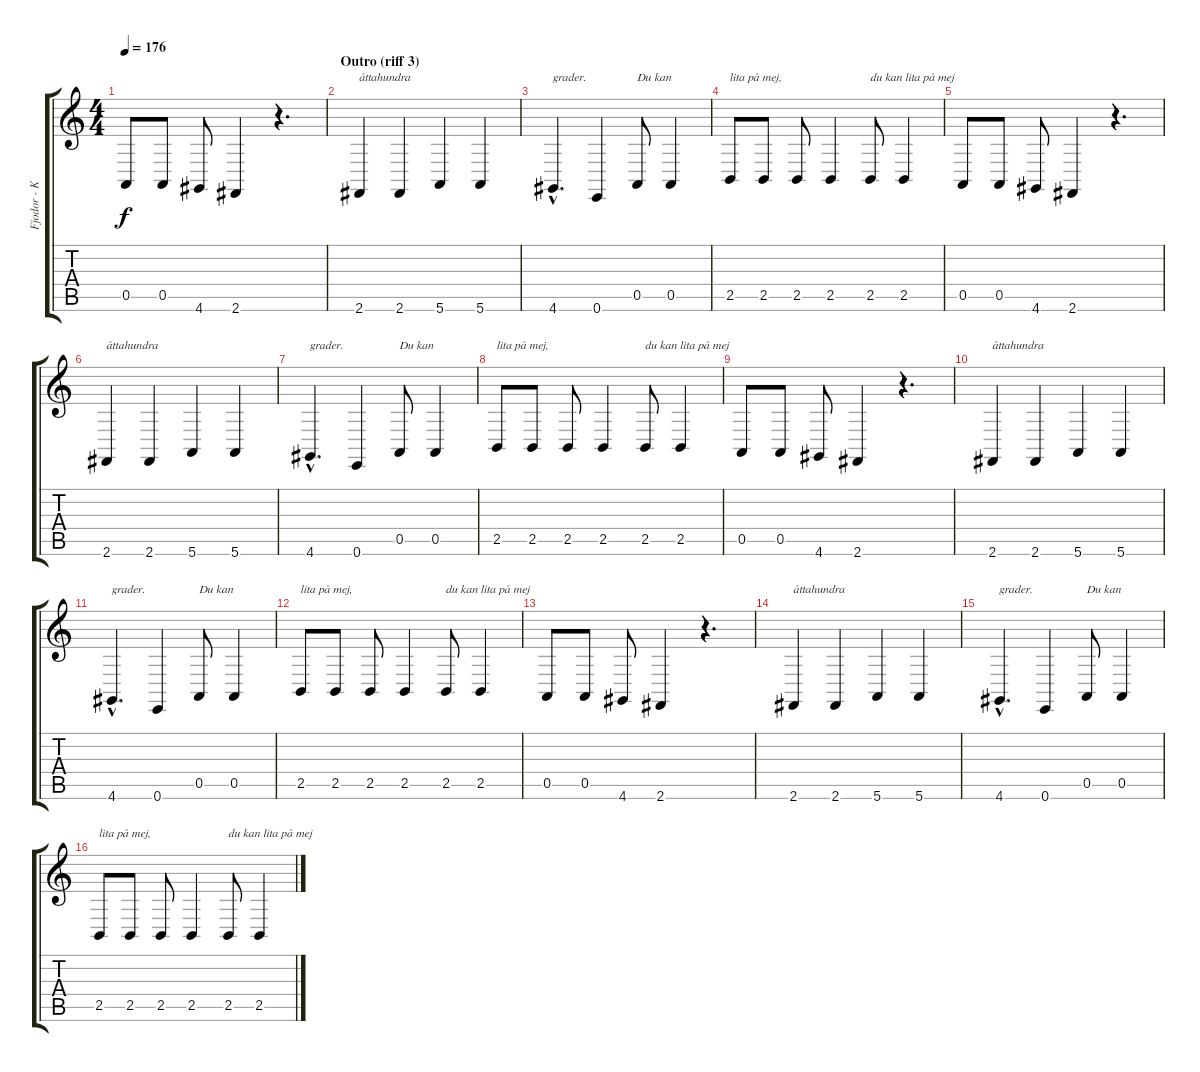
\track ("Fjodor - Kör" "Fjodor - K") {instrument lead3calliope}
\staff {score tabs}
\tuning (E4 B3 G3 D3 A2 E2) {hide}
\ts (4 4)
\tempo 176
\clef g2
\ks c
0.5.8{dy f} 0.5.8 4.6.8 2.6.4 r.4{d} |
\section ("" "Outro (riff 3)")
2.6.4{txt "åttahundra "} 2.6.4 5.6.4 5.6.4 |
4.6{hac}.4{d txt "grader."} 0.6.4 0.5.8{txt "Du kan"} 0.5.4 |
2.5.8{txt "lita på mej, "} 2.5.8 2.5.8 2.5.4 2.5.8{txt "du kan lita på mej"} 2.5.4 |
0.5.8 0.5.8 4.6.8 2.6.4 r.4{d} |
2.6.4{txt "åttahundra "} 2.6.4 5.6.4 5.6.4 |
4.6{hac}.4{d txt "grader."} 0.6.4 0.5.8{txt "Du kan"} 0.5.4 |
2.5.8{txt "lita på mej, "} 2.5.8 2.5.8 2.5.4 2.5.8{txt "du kan lita på mej"} 2.5.4 |
0.5.8 0.5.8 4.6.8 2.6.4 r.4{d} |
2.6.4{txt "åttahundra "} 2.6.4 5.6.4 5.6.4 |
4.6{hac}.4{d txt "grader."} 0.6.4 0.5.8{txt "Du kan"} 0.5.4 |
2.5.8{txt "lita på mej, "} 2.5.8 2.5.8 2.5.4 2.5.8{txt "du kan lita på mej"} 2.5.4 |
0.5.8 0.5.8 4.6.8 2.6.4 r.4{d} |
2.6.4{txt "åttahundra "} 2.6.4 5.6.4 5.6.4 |
4.6{hac}.4{d txt "grader."} 0.6.4 0.5.8{txt "Du kan"} 0.5.4 |
2.5.8{txt "lita på mej, "} 2.5.8 2.5.8 2.5.4 2.5.8{txt "du kan lita på mej"} 2.5.4
